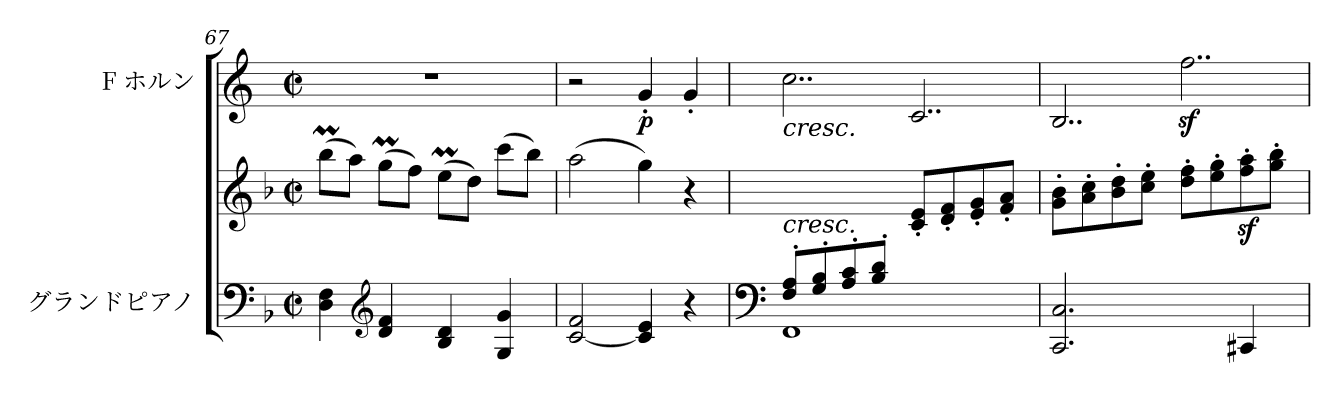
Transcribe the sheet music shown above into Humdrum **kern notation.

**kern	**kern	**kern	**dynam
*part2	*part2	*part1	*part1
*staff3	*staff2	*staff1	*staff1
*I"グランドピアノ	*	*I"F ホルン	*
*clefF4	*clefG2	*clefG2	*
*	*	*ITrd4c7	*
*k[b-]	*k[b-]	*k[b-]	*
*M2/2	*M2/2	*M2/2	*
*met(c|)	*met(c|)	*met(c|)	*
=67	=67	=67	=67
4D\ 4F\	(>8bb-M\L	1r	.
.	8aa\J)	.	.
*clefG2	*	*	*
4d/ 4f/	(>8ggM\L	.	.
.	8ff\J)	.	.
4B-/ 4d/	(>8eem\L	.	.
.	8dd\J)	.	.
4G/ 4g/	(>8ccc\L	.	.
.	8bb-\J)	.	.
=68	=68	=68	=68
[2c/ 2f/	(>2aa\	2r	.
!	!	!	!LO:DY:b
4c/] 4e/	4gg\)	4c'/	p
4r	4r	4c'/	.
=69	=69	=69	=69
*clefF4	*	*	*
*^	*	*	*
!	!	!	!LO:TX:b:i:t=cresc.	!
!	!	!LO:TX:b:i:t=cresc.	!	!
!	!	!	!LO:N:head=open	!
8F/' 8A/'L	1FF	2ryy	4..f\	.
8G/' 8B-/'	.	.	.	.
8A/' 8c/'	.	.	.	.
8B-/' 8d/'J	.	.	.	.
.	.	.	16ryy	.
!	!	!	!LO:N:head=open	!
2ryy	.	8c/' 8e/'L	4..F/	.
.	.	8d/' 8f/'	.	.
.	.	8e/' 8g/'	.	.
.	.	8f/' 8a/'J	.	.
.	.	.	16ryy	.
*v	*v	*	*	*
!!LO:LB:g=z
=70	=70	=70	=70
!	!	!LO:N:head=open	!
2.CC/ 2.C/	8g\' 8b-\'L	4..E/	.
.	8a\' 8cc\'	.	.
.	8b-\' 8dd\'	.	.
.	8cc\' 8ee\'J	.	.
.	.	16ryy	.
!	!	!LO:N:head=open	!
.	8dd\' 8ff\'L	4..b-z<\	.
.	8ee\' 8gg\'	.	.
4CC#X/	8ff\z<' 8aa\z<'	.	.
.	8gg\' 8bb-\'J	.	.
.	.	16ryy	.
=	=	=	=
*-	*-	*-	*-
